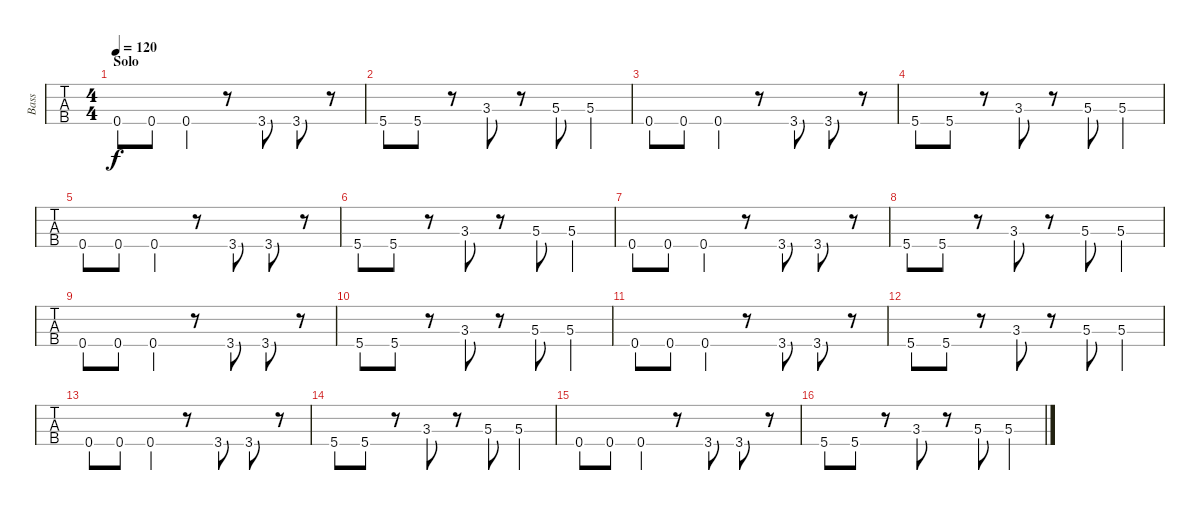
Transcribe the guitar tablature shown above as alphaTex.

\track ("Bass" "Bass") {instrument electricbassfinger}
\staff {tabs}
\tuning (G2 D2 A1 E1) {hide}
\ts (4 4)
\section ("" "Solo")
\tempo 120
\clef f4
\ks c
0.4.8{dy f} 0.4.8 0.4.4 r.8 3.4.8 3.4.8 r.8 |
5.4.8 5.4.8 r.8 3.3.8 r.8 5.3.8 5.3.4 |
0.4.8 0.4.8 0.4.4 r.8 3.4.8 3.4.8 r.8 |
5.4.8 5.4.8 r.8 3.3.8 r.8 5.3.8 5.3.4 |
0.4.8 0.4.8 0.4.4 r.8 3.4.8 3.4.8 r.8 |
5.4.8 5.4.8 r.8 3.3.8 r.8 5.3.8 5.3.4 |
0.4.8 0.4.8 0.4.4 r.8 3.4.8 3.4.8 r.8 |
5.4.8 5.4.8 r.8 3.3.8 r.8 5.3.8 5.3.4 |
0.4.8 0.4.8 0.4.4 r.8 3.4.8 3.4.8 r.8 |
5.4.8 5.4.8 r.8 3.3.8 r.8 5.3.8 5.3.4 |
0.4.8 0.4.8 0.4.4 r.8 3.4.8 3.4.8 r.8 |
5.4.8 5.4.8 r.8 3.3.8 r.8 5.3.8 5.3.4 |
0.4.8 0.4.8 0.4.4 r.8 3.4.8 3.4.8 r.8 |
5.4.8 5.4.8 r.8 3.3.8 r.8 5.3.8 5.3.4 |
0.4.8 0.4.8 0.4.4 r.8 3.4.8 3.4.8 r.8 |
5.4.8 5.4.8 r.8 3.3.8 r.8 5.3.8 5.3.4
